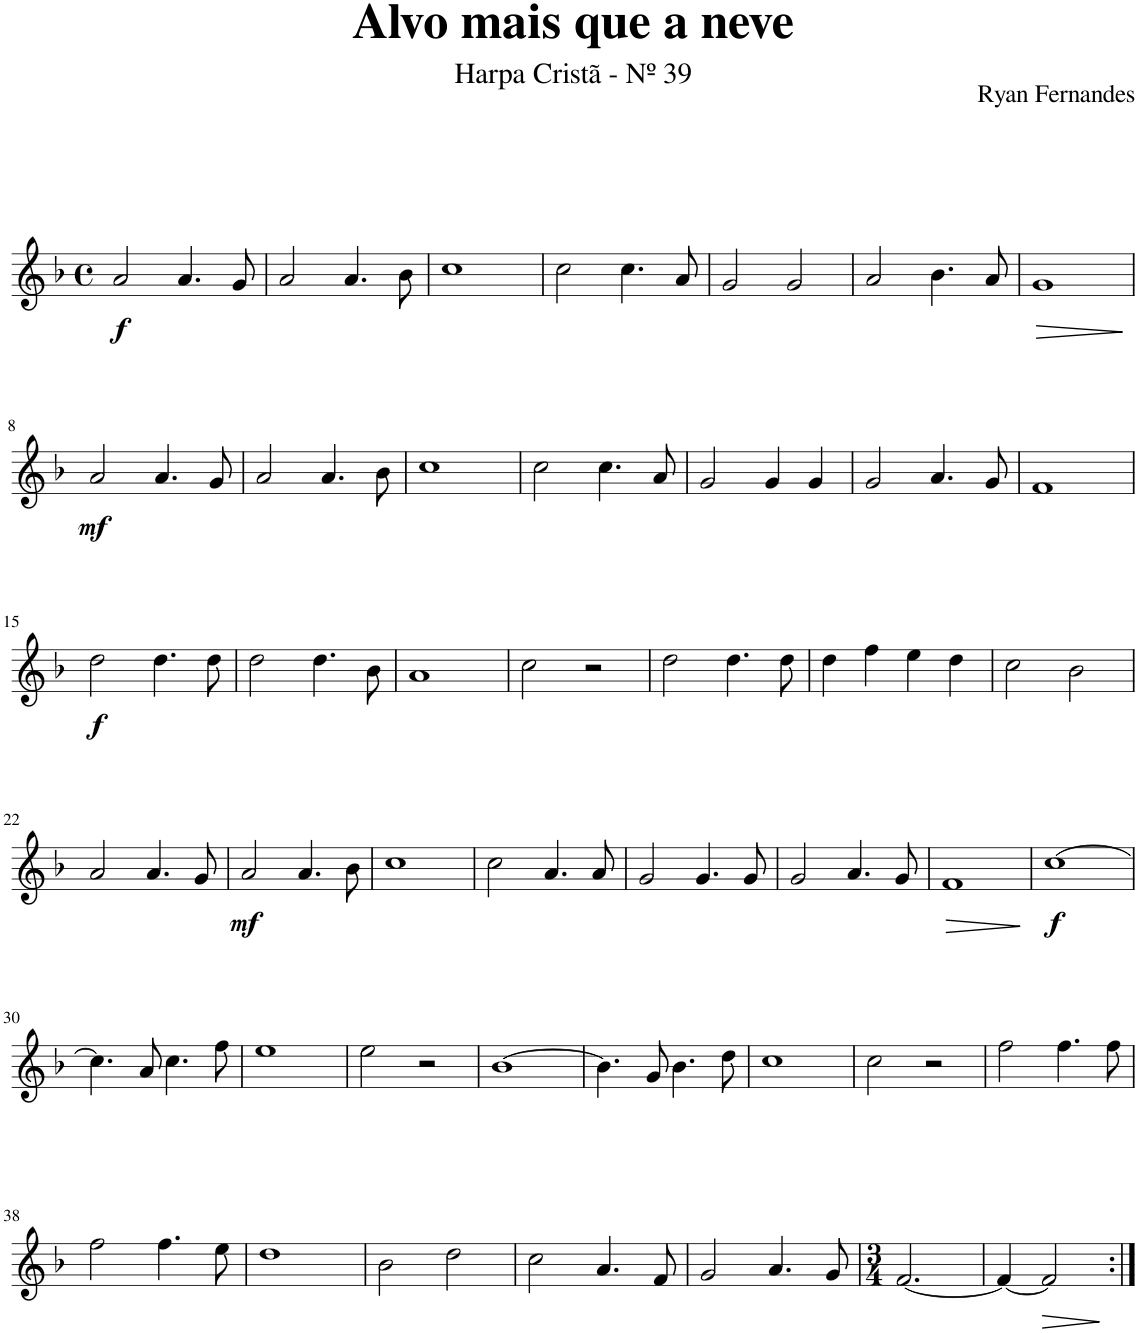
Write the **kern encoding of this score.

**kern	**dynam
*part1	*part1
*staff1	*staff1
*I"Violino	*
*I'Vln.	*
*clefG2	*
*k[b-]	*
*M4/4	*
*met(c)	*
=1	=1
!	!LO:DY:b
2a/	f
4.a/	.
8g/	.
=2	=2
2a/	.
4.a/	.
8b-\	.
=3	=3
1cc	.
=4	=4
2cc\	.
4.cc\	.
8a/	.
=5	=5
2g/	.
2g/	.
=6	=6
2a/	.
4.b-\	.
8a/	.
=7	=7
!	!LO:HP:b
1g	>
.	]
!!LO:LB:g=z
=8	=8
!	!LO:DY:b
2a/	mf
4.a/	.
8g/	.
=9	=9
2a/	.
4.a/	.
8b-\	.
=10	=10
1cc	.
=11	=11
2cc\	.
4.cc\	.
8a/	.
=12	=12
2g/	.
4g/	.
4g/	.
=13	=13
2g/	.
4.a/	.
8g/	.
=14	=14
1f	.
!!LO:LB:g=z
=15	=15
!	!LO:DY:b
2dd\	f
4.dd\	.
8dd\	.
=16	=16
2dd\	.
4.dd\	.
8b-\	.
=17	=17
1a	.
=18	=18
2cc\	.
2r	.
=19	=19
2dd\	.
4.dd\	.
8dd\	.
=20	=20
4dd\	.
4ff\	.
4ee\	.
4dd\	.
=21	=21
2cc\	.
2b-\	.
!!LO:LB:g=z
=22	=22
2a/	.
4.a/	.
8g/	.
=23	=23
!	!LO:DY:b
2a/	mf
4.a/	.
8b-\	.
=24	=24
1cc	.
=25	=25
2cc\	.
4.a/	.
8a/	.
=26	=26
2g/	.
4.g/	.
8g/	.
=27	=27
2g/	.
4.a/	.
8g/	.
=28	=28
!	!LO:HP:b
1f	>
.	]
=29	=29
!	!LO:DY:b
[1cc	f
!!LO:LB:g=z
=30	=30
4.cc\]	.
8a/	.
4.cc\	.
8ff\	.
=31	=31
1ee	.
=32	=32
2ee\	.
2r	.
=33	=33
[1b-	.
=34	=34
4.b-\]	.
8g/	.
4.b-\	.
8dd\	.
=35	=35
1cc	.
=36	=36
2cc\	.
2r	.
=37	=37
2ff\	.
4.ff\	.
8ff\	.
!!LO:LB:g=z
=38	=38
2ff\	.
4.ff\	.
8ee\	.
=39	=39
1dd	.
=40	=40
2b-\	.
2dd\	.
=41	=41
2cc\	.
4.a/	.
8f/	.
=42	=42
2g/	.
4.a/	.
8g/	.
=43	=43
*M3/4	*
[2.f/	.
=44	=44
4f/_	.
!	!LO:HP:b
2f/]	>
.	]
=:|!	=:|!
*-	*-
